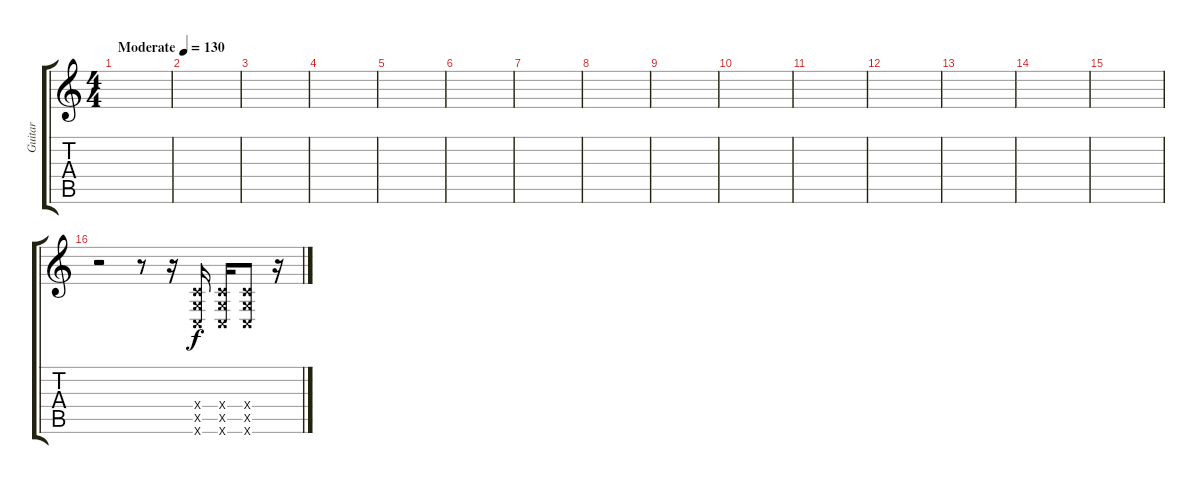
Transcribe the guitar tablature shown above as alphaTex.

\track ("Guitar" "Guitar") {instrument distortionguitar}
\staff {score tabs}
\tuning (D4 A3 F3 C3 G2 C2) {hide}
\ts (4 4)
\tempo (130 "Moderate")
\clef g2
\ks c
|
|
|
|
|
|
|
|
|
|
|
|
|
|
|
r.2 r.8 r.16 (0.4{x} 0.5{x} 0.6{x}).16 (0.4{x} 0.5{x} 0.6{x}).16 (0.4{x} 0.5{x} 0.6{x}).8 r.16
